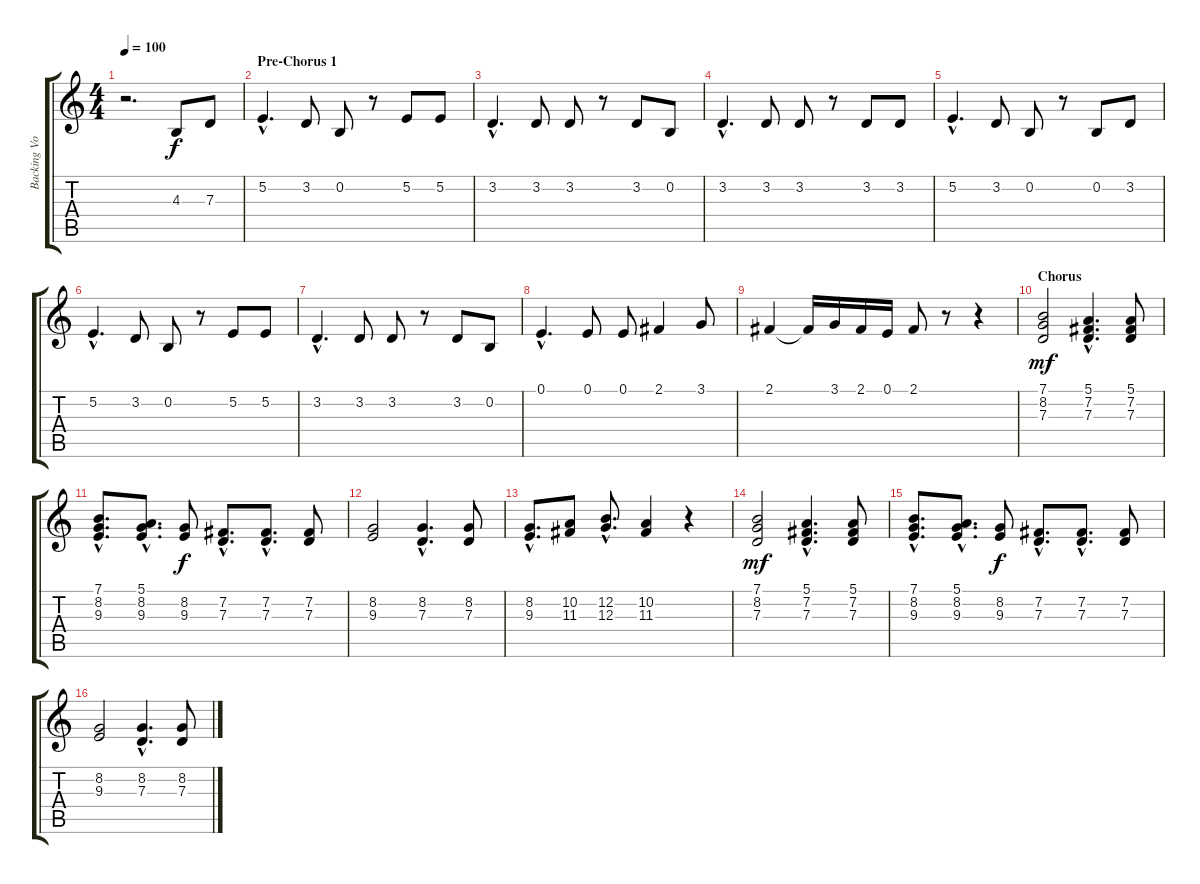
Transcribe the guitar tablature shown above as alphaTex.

\track ("Backing Vocals" "Backing Vo") {instrument choiraahs}
\staff {score tabs}
\tuning (E4 B3 G3 D3 A2 E2) {hide}
\ts (4 4)
\tempo 100
\clef g2
\ks c
r.2{d dy f} 4.3.8 7.3.8 |
\section ("" "Pre-Chorus 1")
5.2{hac}.4{d} 3.2.8 0.2.8 r.8 5.2.8 5.2.8 |
3.2{hac}.4{d} 3.2.8 3.2.8 r.8 3.2.8 0.2.8 |
3.2{hac}.4{d} 3.2.8 3.2.8 r.8 3.2.8 3.2.8 |
5.2{hac}.4{d} 3.2.8 0.2.8 r.8 0.2.8 3.2.8 |
5.2{hac}.4{d} 3.2.8 0.2.8 r.8 5.2.8 5.2.8 |
3.2{hac}.4{d} 3.2.8 3.2.8 r.8 3.2.8 0.2.8 |
0.1{hac}.4{d} 0.1.8 0.1.8 2.1.4 3.1.8 |
2.1.4 2.1{t}.16 3.1.16 2.1.16 0.1.16 2.1.8 r.8 r.4 |
\section ("" "Chorus")
(7.1 8.2 7.3).2{dy mf} (5.1{hac} 7.2{hac} 7.3{hac}).4{d} (5.1 7.2 7.3).8 |
(7.1{hac} 8.2{hac} 9.3{hac}).8{d} (5.1{hac} 8.2{hac} 9.3{hac}).8{d} (8.2 9.3).8{dy f} (7.2{hac} 7.3{hac}).8{d} (7.2{hac} 7.3{hac}).8{d} (7.2 7.3).8 |
(8.2 9.3).2 (8.2{hac} 7.3{hac}).4{d} (8.2 7.3).8 |
(8.2{hac} 9.3{hac}).8{d} (10.2 11.3).8 (12.2{hac} 12.3{hac}).8{d} (10.2 11.3).4 r.4 |
(7.1 8.2 7.3).2{dy mf} (5.1{hac} 7.2{hac} 7.3{hac}).4{d} (5.1 7.2 7.3).8 |
(7.1{hac} 8.2{hac} 9.3{hac}).8{d} (5.1{hac} 8.2{hac} 9.3{hac}).8{d} (8.2 9.3).8{dy f} (7.2{hac} 7.3{hac}).8{d} (7.2{hac} 7.3{hac}).8{d} (7.2 7.3).8 |
(8.2 9.3).2 (8.2{hac} 7.3{hac}).4{d} (8.2 7.3).8
